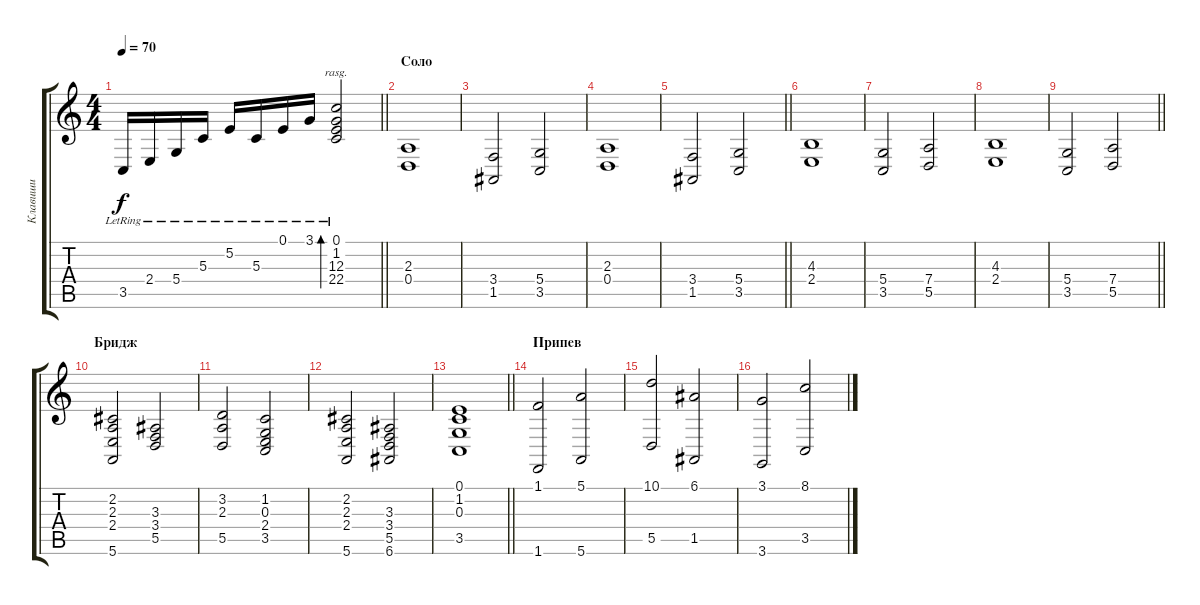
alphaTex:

\track ("Клавиши" "Клавиши") {instrument stringensemble1}
\staff {score tabs}
\tuning (E4 B3 G3 D3 A2 E2) {hide}
\ts (4 4)
\tempo 70
\clef g2
\barLineRight lightlight
\ks c
3.5{lr}.16{dy f} 2.4{lr}.16 5.4{lr}.16 5.3{lr}.16 5.2{lr}.16 5.3{lr}.16 0.1{lr}.16 3.1{lr}.16 (0.1{lr} 1.2{lr} 12.3{lr} 22.4{lr}).2{bd 120 rasg ii} |
\section ("" "Соло")
(2.3 0.4).1{instrument stringensemble1} |
(3.4 1.5).2 (5.4 3.5).2 |
(2.3 0.4).1{instrument stringensemble1} |
\barLineRight lightlight
(3.4 1.5).2 (5.4 3.5).2 |
\section ("" "")
(4.3 2.4).1 |
(5.4 3.5).2 (7.4 5.5).2 |
(4.3 2.4).1 |
\barLineRight lightlight
(5.4 3.5).2 (7.4 5.5).2 |
\section ("" "Бридж")
(2.2 2.3 2.4 5.6).2 (3.3 3.4 5.5).2 |
(3.2 2.3 5.5).2 (1.2 0.3 2.4 3.5).2 |
(2.2 2.3 2.4 5.6).2 (3.3 3.4 5.5 6.6).2 |
\barLineRight lightlight
(0.1 1.2 0.3 3.5).1 |
\section ("" "Припев")
(1.1 1.6).2 (5.1 5.6).2 |
(10.1 5.5).2 (6.1 1.5).2 |
(3.1 3.6).2 (8.1 3.5).2
